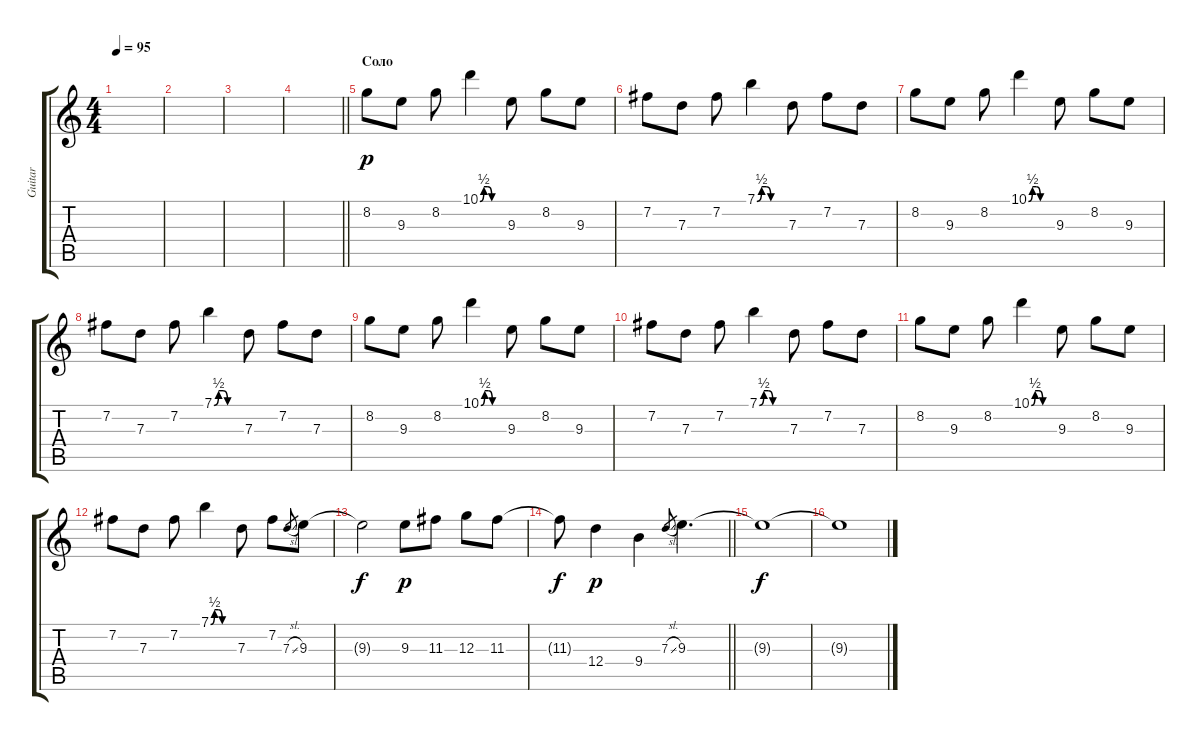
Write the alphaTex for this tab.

\track ("Guitar" "Guitar") {instrument electricguitarclean}
\staff {score tabs}
\tuning (E4 B3 G3 D3 A2 E2) {hide}
\ts (4 4)
\tempo 95
\clef g2
\ks c
|
|
|
\barLineRight lightlight
|
\section ("" "Соло")
8.2.8{dy p volume 6 instrument distortionguitar} 9.3.8 8.2.8 10.1{be (custom 0 0 10 2 20 2 30 0 60 0)}.4 9.3.8 8.2.8 9.3.8 |
7.2.8 7.3.8 7.2.8 7.1{be (custom 0 0 10 2 20 2 30 0 60 0)}.4 7.3.8 7.2.8 7.3.8 |
8.2.8 9.3.8 8.2.8 10.1{be (custom 0 0 10 2 20 2 30 0 60 0)}.4 9.3.8 8.2.8 9.3.8 |
7.2.8 7.3.8 7.2.8 7.1{be (custom 0 0 10 2 20 2 30 0 60 0)}.4 7.3.8 7.2.8 7.3.8 |
8.2.8 9.3.8 8.2.8 10.1{be (custom 0 0 10 2 20 2 30 0 60 0)}.4 9.3.8 8.2.8 9.3.8 |
7.2.8 7.3.8 7.2.8 7.1{be (custom 0 0 10 2 20 2 30 0 60 0)}.4 7.3.8 7.2.8 7.3.8 |
8.2.8 9.3.8 8.2.8 10.1{be (custom 0 0 10 2 20 2 30 0 60 0)}.4 9.3.8 8.2.8 9.3.8 |
7.2.8 7.3.8 7.2.8 7.1{be (custom 0 0 10 2 20 2 30 0 60 0)}.4 7.3.8 7.2.8 7.3{sl}.8{gr} 9.3.8 |
9.3{t}.2{dy f} 9.3.8{dy p} 11.3.8 12.3.8 11.3.8 |
\barLineRight lightlight
11.3{t}.8{dy f} 12.4.4{dy p} 9.4.4 7.3{sl}.8{gr} 9.3.4{d} |
9.3{t}.1{dy f} |
9.3{t}.1
